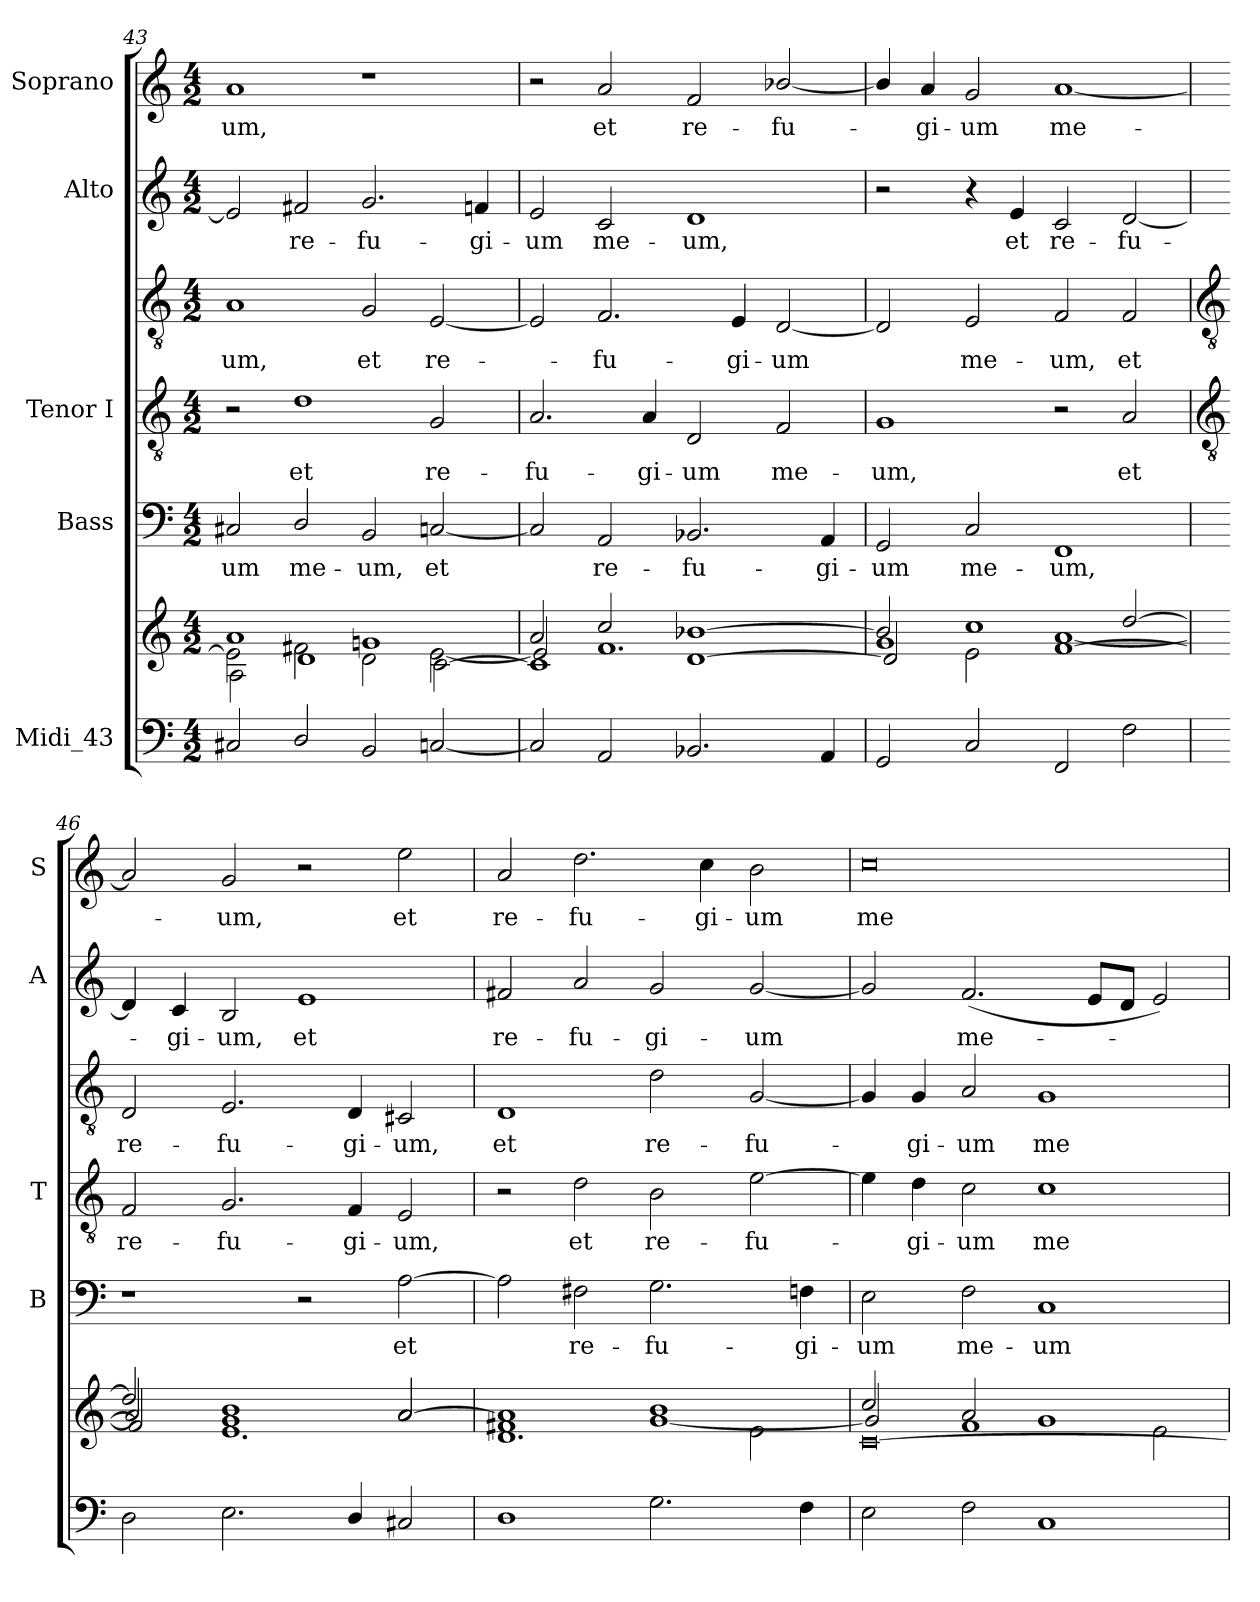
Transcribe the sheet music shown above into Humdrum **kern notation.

**kern	**kern	**kern	**text	**kern	**text	**kern	**text	**kern	**text	**kern	**text
*part5	*part5	*part4	*part4	*part3	*part3	*part3	*part3	*part2	*part2	*part1	*part1
*staff7	*staff6	*staff5	*staff5	*staff4	*staff4	*staff3	*staff3	*staff2	*staff2	*staff1	*staff1
*I"Midi_43	*	*I"Bass	*	*I"Tenor I	*	*	*	*I"Alto	*	*I"Soprano	*
*	*	*I'B	*	*I'T	*	*	*	*I'A	*	*I'S	*
*clefF4	*clefG2	*clefF4	*	*clefGv2	*	*clefGv2	*	*clefG2	*	*clefG2	*
*k[]	*k[]	*k[]	*	*k[]	*	*k[]	*	*k[]	*	*k[]	*
*C:	*C:	*C:	*	*C:	*	*C:	*	*C:	*	*C:	*
*M4/2	*M4/2	*M4/2	*	*M4/2	*	*M4/2	*	*M4/2	*	*M4/2	*
=43	=43	=43	=43	=43	=43	=43	=43	=43	=43	=43	=43
*	*^	*	*	*	*	*	*	*	*	*	*
*	*	*^	*	*	*	*	*	*	*	*	*	*
!	!	!	!	!	!LO:LY:b	!	!	!	!LO:LY:b	!	!	!	!LO:LY:b
2C#X	1a/	2e\]	2A\	2C#X	-um	2r	.	1A	um,	2e]	.	1a	um,
!	!	!	!	!	!LO:LY:b	!	!LO:LY:b	!	!	!	!LO:LY:b	!	!
2D/	.	2f#X\	1d\	2D/	me-	1d	et	.	.	2f#X	re-	.	.
!	!	!	!	!	!LO:LY:b	!	!	!	!LO:LY:b	!	!LO:LY:b	!	!
2BB	1gn/	2d\	.	2BB	-um,	.	.	2G	et	2.g	-fu-	1r	.
!	!	!	!	!	!LO:LY:b	!	!LO:LY:b	!	!LO:LY:b	!	!	!	!
[2Cn	.	[2e\	[2c\	[2Cn	et	2G	re-	[2E	re-	.	.	.	.
!	!	!	!	!	!	!	!	!	!	!	!LO:LY:b	!	!
.	.	.	.	.	.	.	.	.	.	4fn	-gi-	.	.
=44	=44	=44	=44	=44	=44	=44	=44	=44	=44	=44	=44	=44	=44
!	!	!	!	!	!	!	!LO:LY:b	!	!	!	!LO:LY:b	!	!
2C]	2a/	2e/]	1c\]	2C]	.	2.A	fu-	2E]	.	2e	-um	2r	.
!	!	!	!	!	!LO:LY:b	!	!	!	!LO:LY:b	!	!LO:LY:b	!	!LO:LY:b
2AA	2cc/	1.f\	.	2AA	re-	.	.	2.F	-fu-	2c	me-	2a	et
!	!	!	!	!	!	!	!LO:LY:b	!	!	!	!	!	!
.	.	.	.	.	.	4A	-gi-	.	.	.	.	.	.
!	!	!	!	!	!LO:LY:b	!	!LO:LY:b	!	!	!	!LO:LY:b	!	!LO:LY:b
2.BB-X	[1b-X/	.	[1d\	2.BB-X	-fu-	2D	-um	.	.	1d	-um,	2f	re-
!	!	!	!	!	!	!	!	!	!LO:LY:b	!	!	!	!
.	.	.	.	.	.	.	.	4E	-gi-	.	.	.	.
!	!	!	!	!	!	!	!LO:LY:b	!	!LO:LY:b	!	!	!	!LO:LY:b
.	.	.	.	.	.	2F	me-	[2D	-um	.	.	[2b-X/	-fu-
!	!	!	!	!	!LO:LY:b	!	!	!	!	!	!	!	!
4AA	.	.	.	4AA	-gi-	.	.	.	.	.	.	.	.
=45	=45	=45	=45	=45	=45	=45	=45	=45	=45	=45	=45	=45	=45
!	!	!	!	!	!LO:LY:b	!	!LO:LY:b	!	!	!	!	!	!
2GG	2b-/]	1g\	2d/]	2GG	-um	1G	um,	2D]	.	2r	.	4b-/]	.
!	!	!	!	!	!	!	!	!	!	!	!	!	!LO:LY:b
.	.	.	.	.	.	.	.	.	.	.	.	4a	gi-
!	!	!	!	!	!LO:LY:b	!	!	!	!LO:LY:b	!	!	!	!LO:LY:b
2C	1cc/	.	2e\	2C	me-	.	.	2E	-me-	4r	.	2g	-um
!	!	!	!	!	!	!	!	!	!	!	!LO:LY:b	!	!
.	.	.	.	.	.	.	.	.	.	4e	et	.	.
!	!	!	!	!	!LO:LY:b	!	!	!	!LO:LY:b	!	!LO:LY:b	!	!LO:LY:b
2FF	.	[1a\	[1f\	1FF	-um,	2r	.	2F	-um,	2c	re-	[1a	me-
!	!	!	!	!	!	!	!LO:LY:b	!	!LO:LY:b	!	!LO:LY:b	!	!
2F	[2dd/	.	.	.	.	2A	et	2F	et	[2d	-fu-	.	.
!!LO:LB:g=z
=46	=46	=46	=46	=46	=46	=46	=46	=46	=46	=46	=46	=46	=46
*	*	*	*	*	*	*clefGv2	*	*clefGv2	*	*	*	*	*
!	!	!	!	!	!	!	!LO:LY:b	!	!LO:LY:b	!	!	!	!
2D	2dd/]	2a/]	2f/]	1r	.	2F	re-	2D	re-	4d]	.	2a]	.
!	!	!	!	!	!	!	!	!	!	!	!LO:LY:b	!	!
.	.	.	.	.	.	.	.	.	.	4c	gi-	.	.
!	!	!	!	!	!	!	!LO:LY:b	!	!LO:LY:b	!	!LO:LY:b	!	!LO:LY:b
2.E	1b/	1g\	1.e\	.	.	2.G	-fu-	2.E	-fu-	2B	-um,	2g	um,
!	!	!	!	!	!	!	!	!	!	!	!LO:LY:b	!	!
.	.	.	.	2r	.	.	.	.	.	1e	et	2r	.
!	!	!	!	!	!	!	!LO:LY:b	!	!LO:LY:b	!	!	!	!
4D/	.	.	.	.	.	4F	-gi-	4D	-gi-	.	.	.	.
!	!	!	!	!	!LO:LY:b	!	!LO:LY:b	!	!LO:LY:b	!	!	!	!LO:LY:b
2C#X	[2a/	2a/	.	[2A	et	2E	-um,	2C#X	-um,	.	.	2ee	et
=47	=47	=47	=47	=47	=47	=47	=47	=47	=47	=47	=47	=47	=47
!	!	!	!	!	!	!	!	!	!LO:LY:b	!	!LO:LY:b	!	!LO:LY:b
1D	1a/]	1f#X\	1.d\	2A]	.	2r	.	1D	et	2f#X	re-	2a	re-
!	!	!	!	!	!LO:LY:b	!	!LO:LY:b	!	!	!	!LO:LY:b	!	!LO:LY:b
.	.	.	.	2F#X	re-	2d	et	.	.	2a	-fu-	2.dd	-fu-
!	!	!	!	!	!LO:LY:b	!	!LO:LY:b	!	!LO:LY:b	!	!LO:LY:b	!	!
2.G	1b/	[1g\	.	2.G	-fu-	2B	re-	2d	re-	2g	-gi-	.	.
!	!	!	!	!	!	!	!	!	!	!	!	!	!LO:LY:b
.	.	.	.	.	.	.	.	.	.	.	.	4cc	-gi-
!	!	!	!	!	!	!	!LO:LY:b	!	!LO:LY:b	!	!LO:LY:b	!	!LO:LY:b
.	.	.	2e\	.	.	[2e	-fu-	[2G	-fu-	[2g	-um	2b	-um
!	!	!	!	!	!LO:LY:b	!	!	!	!	!	!	!	!
4F	.	.	.	4Fn	-gi-	.	.	.	.	.	.	.	.
=48	=48	=48	=48	=48	=48	=48	=48	=48	=48	=48	=48	=48	=48
!	!	!	!	!	!LO:LY:b	!	!	!	!	!	!	!	!LO:LY:b
2E	2cc/	2g/]	[0c\	2E	-um	4e]	.	4G]	.	2g]	.	0cc	me-
!	!	!	!	!	!	!	!LO:LY:b	!	!LO:LY:b	!	!	!	!
.	.	.	.	.	.	4d	-gi-	4G	gi-	.	.	.	.
!	!	!	!	!	!LO:LY:b	!	!LO:LY:b	!	!LO:LY:b	!	!LO:LY:b	!	!
2F	2a/	1f\	.	2F	me-	2c	-um	2A	-um	(<2.f	me-	.	.
!	!	!	!	!	!LO:LY:b	!	!LO:LY:b	!	!LO:LY:b	!	!	!	!
1C	1g/	.	.	1C	-um	1c	me-	1G	me-	.	.	.	.
.	.	.	.	.	.	.	.	.	.	8eL	.	.	.
.	.	.	.	.	.	.	.	.	.	8dJ	.	.	.
.	.	2e\	.	.	.	.	.	.	.	2e)	.	.	.
*	*v	*v	*v	*	*	*	*	*	*	*	*	*	*
=	=	=	=	=	=	=	=	=	=	=	=
*-	*-	*-	*-	*-	*-	*-	*-	*-	*-	*-	*-
